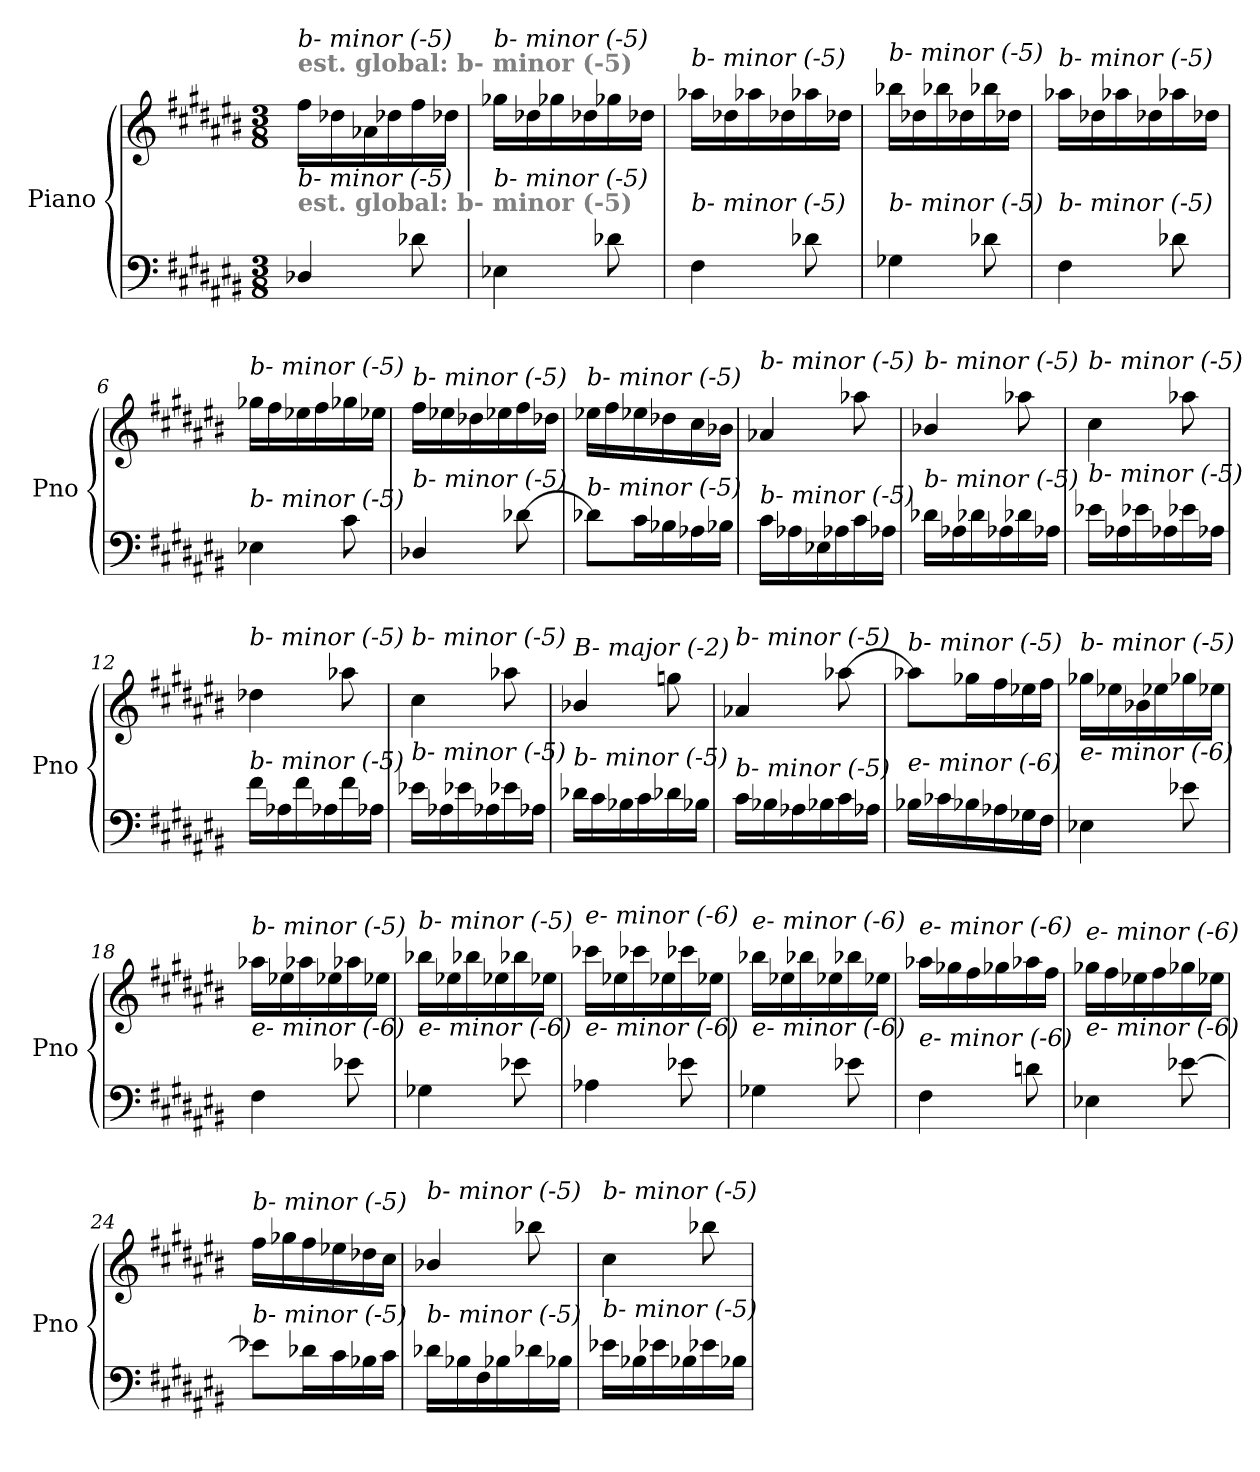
**kern	**kern
*part1	*part1
*staff2	*staff1
*I"Piano	*
*I'Pno	*
*clefF4	*clefG2
*k[f#c#g#d#a#e#b#]	*k[f#c#g#d#a#e#b#]
*M3/8	*M3/8
=1	=1
!	!LO:TX:a:B:color=#808080:t=est. global&colon; b- minor (-5)
!	!LO:TX:i:t=b- minor (-5)
!LO:TX:a:B:color=#808080:t=est. global&colon; b- minor (-5)	!
!LO:TX:i:t=b- minor (-5)	!
4D-Xi/	16ff#i\LL
.	16dd-Xi\
.	16a-Xi\
.	16dd-Xi\
8d-Xi\	16ff#i\
.	16dd-Xi\JJ
=2	=2
!	!LO:TX:i:t=b- minor (-5)
!LO:TX:i:t=b- minor (-5)	!
4E-Xi\	16gg-Xi\LL
.	16dd-Xi\
.	16gg-Xi\
.	16dd-Xi\
8d-Xi\	16gg-Xi\
.	16dd-Xi\JJ
=3	=3
!	!LO:TX:i:t=b- minor (-5)
!LO:TX:i:t=b- minor (-5)	!
4F#i\	16aa-Xi\LL
.	16dd-Xi\
.	16aa-Xi\
.	16dd-Xi\
8d-Xi\	16aa-Xi\
.	16dd-Xi\JJ
=4	=4
!	!LO:TX:i:t=b- minor (-5)
!LO:TX:i:t=b- minor (-5)	!
4G-Xi\	16bb-Xi\LL
.	16dd-Xi\
.	16bb-Xi\
.	16dd-Xi\
8d-Xi\	16bb-Xi\
.	16dd-Xi\JJ
=5	=5
!	!LO:TX:i:t=b- minor (-5)
!LO:TX:i:t=b- minor (-5)	!
4F#i\	16aa-Xi\LL
.	16dd-Xi\
.	16aa-Xi\
.	16dd-Xi\
8d-Xi\	16aa-Xi\
.	16dd-Xi\JJ
=6	=6
!	!LO:TX:i:t=b- minor (-5)
!LO:TX:i:t=b- minor (-5)	!
4E-Xi\	16gg-Xi\LL
.	16ff#i\
.	16ee-Xi\
.	16ff#i\
8c#i\	16gg-Xi\
.	16ee-Xi\JJ
!!LO:LB:g=z
=7	=7
!	!LO:TX:i:t=b- minor (-5)
!LO:TX:i:t=b- minor (-5)	!
4D-Xi/	16ff#i\LL
.	16ee-Xi\
.	16dd-Xi\
.	16ee-Xi\
[8d-Xi\	16ff#i\
.	16dd-Xi\JJ
=8	=8
!	!LO:TX:i:t=b- minor (-5)
!LO:TX:i:t=b- minor (-5)	!
8d-Xi\L]	16ee-Xi\LL
.	16ff#i\
16c#i\L	16ee-Xi\
16B-Xi\	16dd-Xi\
16A-Xi\	16cc#i\
16B-Xi\JJ	16b-Xi\JJ
=9	=9
!	!LO:TX:i:t=b- minor (-5)
!LO:TX:i:t=b- minor (-5)	!
16c#i\LL	4a-Xi/
16A-Xi\	.
16E-Xi\	.
16A-Xi\	.
16c#i\	8aa-Xi\
16A-Xi\JJ	.
=10	=10
!	!LO:TX:i:t=b- minor (-5)
!LO:TX:i:t=b- minor (-5)	!
16d-Xi\LL	4b-Xi/
16A-Xi\	.
16d-Xi\	.
16A-Xi\	.
16d-Xi\	8aa-Xi\
16A-Xi\JJ	.
=11	=11
!	!LO:TX:i:t=b- minor (-5)
!LO:TX:i:t=b- minor (-5)	!
16e-Xi\LL	4cc#i\
16A-Xi\	.
16e-Xi\	.
16A-Xi\	.
16e-Xi\	8aa-Xi\
16A-Xi\JJ	.
=12	=12
!	!LO:TX:i:t=b- minor (-5)
!LO:TX:i:t=b- minor (-5)	!
16f#i\LL	4dd-Xi\
16A-Xi\	.
16f#i\	.
16A-Xi\	.
16f#i\	8aa-Xi\
16A-Xi\JJ	.
=13	=13
!	!LO:TX:i:t=b- minor (-5)
!LO:TX:i:t=b- minor (-5)	!
16e-Xi\LL	4cc#i\
16A-Xi\	.
16e-Xi\	.
16A-Xi\	.
16e-Xi\	8aa-Xi\
16A-Xi\JJ	.
!!LO:LB:g=z
=14	=14
!	!LO:TX:i:t=B- major (-2)
!LO:TX:i:t=b- minor (-5)	!
16d-Xi\LL	4b-Xi/
16c#i\	.
16B-Xi\	.
16c#i\	.
16d-Xi\	8ggni\
16B-Xi\JJ	.
=15	=15
!	!LO:TX:i:t=b- minor (-5)
!LO:TX:i:t=b- minor (-5)	!
16c#i\LL	4a-Xi/
16B-Xi\	.
16A-Xi\	.
16B-Xi\	.
16c#i\	[8aa-Xi\
16A-Xi\JJ	.
=16	=16
!	!LO:TX:i:t=b- minor (-5)
!LO:TX:i:t=e- minor (-6)	!
16B-Xi\LL	8aa-Xi\L]
16c-Xi\	.
16B-Xi\	16gg-Xi\L
16A-Xi\	16ff#i\
16G-Xi\	16ee-Xi\
16F#i\JJ	16ff#i\JJ
=17	=17
!	!LO:TX:i:t=b- minor (-5)
!LO:TX:i:t=e- minor (-6)	!
4E-Xi\	16gg-Xi\LL
.	16ee-Xi\
.	16b-Xi\
.	16ee-Xi\
8e-Xi\	16gg-Xi\
.	16ee-Xi\JJ
=18	=18
!	!LO:TX:i:t=b- minor (-5)
!LO:TX:i:t=e- minor (-6)	!
4F#i\	16aa-Xi\LL
.	16ee-Xi\
.	16aa-Xi\
.	16ee-Xi\
8e-Xi\	16aa-Xi\
.	16ee-Xi\JJ
=19	=19
!	!LO:TX:i:t=b- minor (-5)
!LO:TX:i:t=e- minor (-6)	!
4G-Xi\	16bb-Xi\LL
.	16ee-Xi\
.	16bb-Xi\
.	16ee-Xi\
8e-Xi\	16bb-Xi\
.	16ee-Xi\JJ
=20	=20
!	!LO:TX:i:t=e- minor (-6)
!LO:TX:i:t=e- minor (-6)	!
4A-Xi\	16ccc-Xi\LL
.	16ee-Xi\
.	16ccc-Xi\
.	16ee-Xi\
8e-Xi\	16ccc-Xi\
.	16ee-Xi\JJ
!!LO:LB:g=z
=21	=21
!	!LO:TX:i:t=e- minor (-6)
!LO:TX:i:t=e- minor (-6)	!
4G-Xi\	16bb-Xi\LL
.	16ee-Xi\
.	16bb-Xi\
.	16ee-Xi\
8e-Xi\	16bb-Xi\
.	16ee-Xi\JJ
=22	=22
!	!LO:TX:i:t=e- minor (-6)
!LO:TX:i:t=e- minor (-6)	!
4F#i\	16aa-Xi\LL
.	16gg-Xi\
.	16ff#i\
.	16gg-Xi\
8dni\	16aa-Xi\
.	16ff#i\JJ
=23	=23
!	!LO:TX:i:t=e- minor (-6)
!LO:TX:i:t=e- minor (-6)	!
4E-Xi\	16gg-Xi\LL
.	16ff#i\
.	16ee-Xi\
.	16ff#i\
[8e-Xi\	16gg-Xi\
.	16ee-Xi\JJ
=24	=24
!	!LO:TX:i:t=b- minor (-5)
!LO:TX:i:t=b- minor (-5)	!
8e-Xi\L]	16ff#i\LL
.	16gg-Xi\
16d-Xi\L	16ff#i\
16c#i\	16ee-Xi\
16B-Xi\	16dd-Xi\
16c#i\JJ	16cc#i\JJ
=25	=25
!	!LO:TX:i:t=b- minor (-5)
!LO:TX:i:t=b- minor (-5)	!
16d-Xi\LL	4b-Xi/
16B-Xi\	.
16F#i\	.
16B-Xi\	.
16d-Xi\	8bb-Xi\
16B-Xi\JJ	.
=26	=26
!	!LO:TX:i:t=b- minor (-5)
!LO:TX:i:t=b- minor (-5)	!
16e-Xi\LL	4cc#i\
16B-Xi\	.
16e-Xi\	.
16B-Xi\	.
16e-Xi\	8bb-Xi\
16B-Xi\JJ	.
=	=
*-	*-
